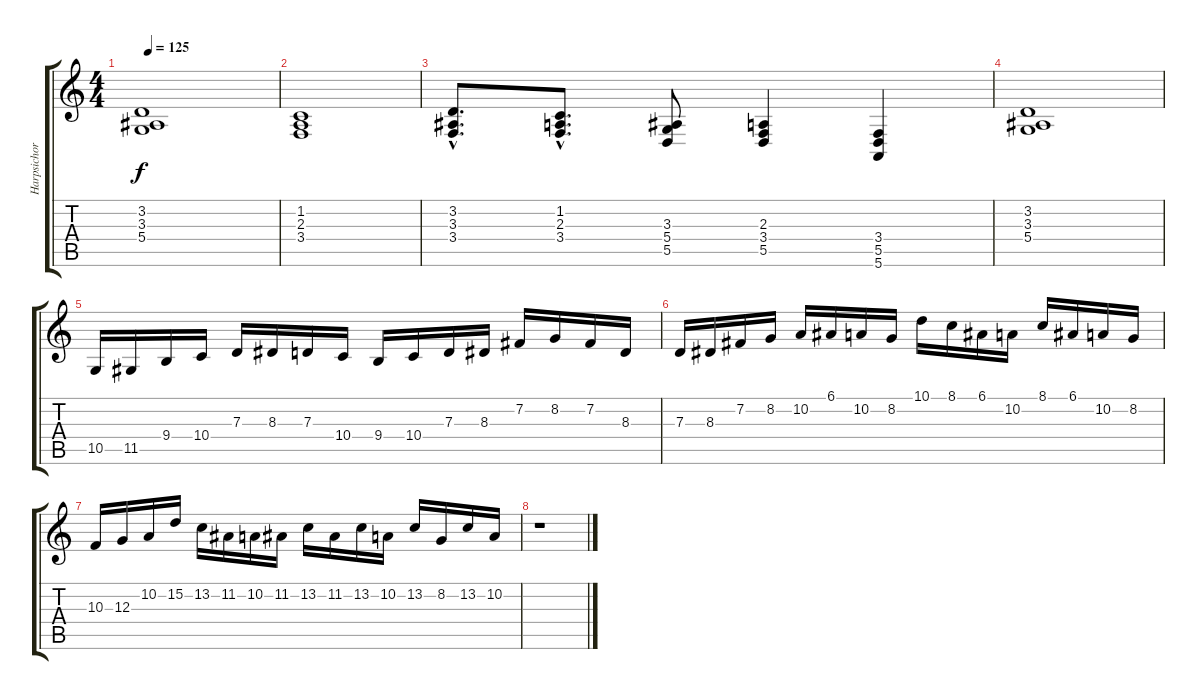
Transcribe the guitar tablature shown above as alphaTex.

\track ("Harpsichord" "Harpsichor") {instrument harpsichord}
\staff {score tabs}
\tuning (E4 B3 G3 D3 A2 E2) {hide}
\ts (4 4)
\tempo 125
\clef g2
\ks c
(3.2 3.3 5.4).1{dy f} |
(1.2 2.3 3.4).1 |
(3.2{hac} 3.3{hac} 3.4{hac}).8{d} (1.2{hac} 2.3{hac} 3.4{hac}).8{d} (3.3 5.4 5.5).8 (2.3 3.4 5.5).4 (3.4 5.5 5.6).4 |
(3.2 3.3 5.4).1 |
10.5.16 11.5.16 9.4.16 10.4.16 7.3.16 8.3.16 7.3.16 10.4.16 9.4.16 10.4.16 7.3.16 8.3.16 7.2.16 8.2.16 7.2.16 8.3.16 |
7.3.16 8.3.16 7.2.16 8.2.16 10.2.16 6.1.16 10.2.16 8.2.16 10.1.16 8.1.16 6.1.16 10.2.16 8.1.16 6.1.16 10.2.16 8.2.16 |
10.3.16 12.3.16 10.2.16 15.2.16 13.2.16 11.2.16 10.2.16 11.2.16 13.2.16 11.2.16 13.2.16 10.2.16 13.2.16 8.2.16 13.2.16 10.2.16 |
r.1
